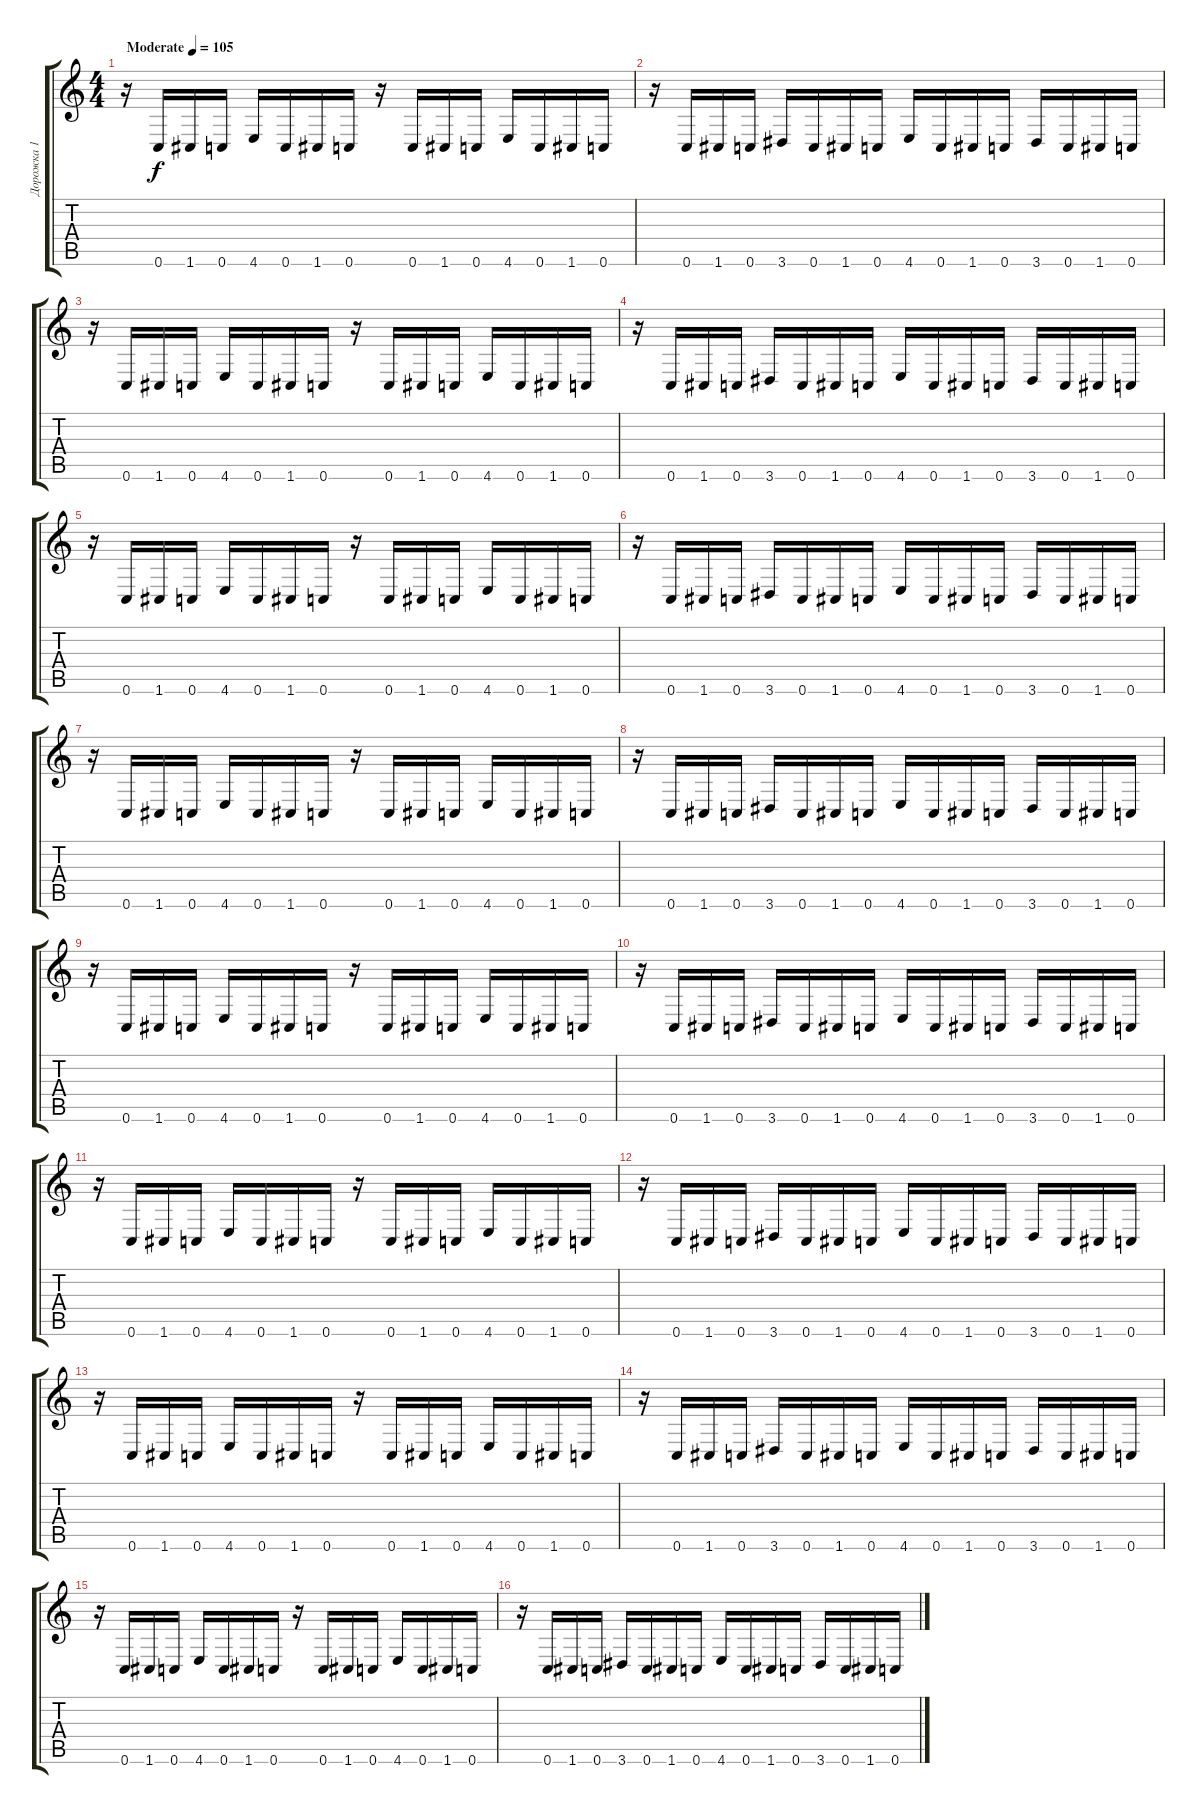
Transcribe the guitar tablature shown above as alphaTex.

\track ("Дорожка 1" "Дорожка 1") {instrument overdrivenguitar}
\staff {score tabs}
\tuning (C4 G3 Eb3 Bb2 F2 C2) {hide}
\ts (4 4)
\tempo (105 "Moderate")
\clef g2
\ks c
r.16{dy f instrument overdrivenguitar} 0.6.16 1.6.16 0.6.16 4.6.16 0.6.16 1.6.16 0.6.16 r.16 0.6.16 1.6.16 0.6.16 4.6.16 0.6.16 1.6.16 0.6.16 |
r.16 0.6.16 1.6.16 0.6.16 3.6.16 0.6.16 1.6.16 0.6.16 4.6.16 0.6.16 1.6.16 0.6.16 3.6.16 0.6.16 1.6.16 0.6.16 |
r.16 0.6.16 1.6.16 0.6.16 4.6.16 0.6.16 1.6.16 0.6.16 r.16 0.6.16 1.6.16 0.6.16 4.6.16 0.6.16 1.6.16 0.6.16 |
r.16 0.6.16 1.6.16 0.6.16 3.6.16 0.6.16 1.6.16 0.6.16 4.6.16 0.6.16 1.6.16 0.6.16 3.6.16 0.6.16 1.6.16 0.6.16 |
r.16 0.6.16 1.6.16 0.6.16 4.6.16 0.6.16 1.6.16 0.6.16 r.16 0.6.16 1.6.16 0.6.16 4.6.16 0.6.16 1.6.16 0.6.16 |
r.16 0.6.16 1.6.16 0.6.16 3.6.16 0.6.16 1.6.16 0.6.16 4.6.16 0.6.16 1.6.16 0.6.16 3.6.16 0.6.16 1.6.16 0.6.16 |
r.16 0.6.16 1.6.16 0.6.16 4.6.16 0.6.16 1.6.16 0.6.16 r.16 0.6.16 1.6.16 0.6.16 4.6.16 0.6.16 1.6.16 0.6.16 |
r.16 0.6.16 1.6.16 0.6.16 3.6.16 0.6.16 1.6.16 0.6.16 4.6.16 0.6.16 1.6.16 0.6.16 3.6.16 0.6.16 1.6.16 0.6.16 |
r.16 0.6.16 1.6.16 0.6.16 4.6.16 0.6.16 1.6.16 0.6.16 r.16 0.6.16 1.6.16 0.6.16 4.6.16 0.6.16 1.6.16 0.6.16 |
r.16 0.6.16 1.6.16 0.6.16 3.6.16 0.6.16 1.6.16 0.6.16 4.6.16 0.6.16 1.6.16 0.6.16 3.6.16 0.6.16 1.6.16 0.6.16 |
r.16 0.6.16 1.6.16 0.6.16 4.6.16 0.6.16 1.6.16 0.6.16 r.16 0.6.16 1.6.16 0.6.16 4.6.16 0.6.16 1.6.16 0.6.16 |
r.16 0.6.16 1.6.16 0.6.16 3.6.16 0.6.16 1.6.16 0.6.16 4.6.16 0.6.16 1.6.16 0.6.16 3.6.16 0.6.16 1.6.16 0.6.16 |
r.16 0.6.16 1.6.16 0.6.16 4.6.16 0.6.16 1.6.16 0.6.16 r.16 0.6.16 1.6.16 0.6.16 4.6.16 0.6.16 1.6.16 0.6.16 |
r.16 0.6.16 1.6.16 0.6.16 3.6.16 0.6.16 1.6.16 0.6.16 4.6.16 0.6.16 1.6.16 0.6.16 3.6.16 0.6.16 1.6.16 0.6.16 |
r.16 0.6.16 1.6.16 0.6.16 4.6.16 0.6.16 1.6.16 0.6.16 r.16 0.6.16 1.6.16 0.6.16 4.6.16 0.6.16 1.6.16 0.6.16 |
r.16 0.6.16 1.6.16 0.6.16 3.6.16 0.6.16 1.6.16 0.6.16 4.6.16 0.6.16 1.6.16 0.6.16 3.6.16 0.6.16 1.6.16 0.6.16
